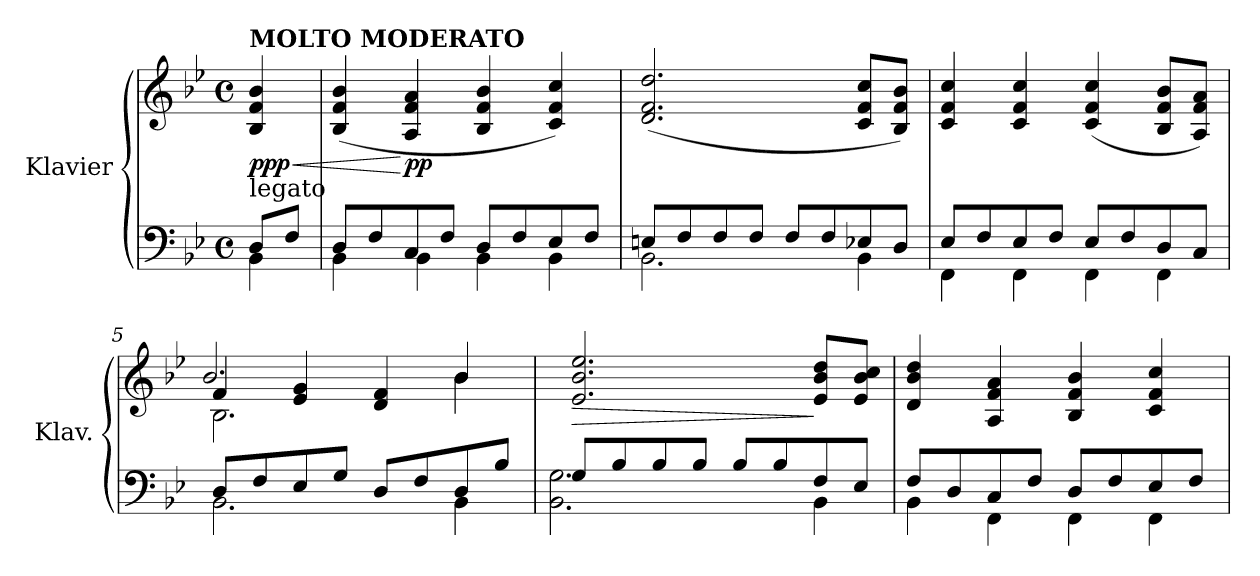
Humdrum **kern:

**kern	**kern	**dynam
*part1	*part1	*part1
*staff2	*staff1	*staff1/2
*I"Klavier	*	*
*I'Klav.	*	*
*clefF4	*clefG2	*
*k[b-e-]	*k[b-e-]	*
*M4/4	*M4/4	*
*met(c)	*met(c)	*
=1	=1	=1
*^	*	*
!	!	!LO:TX:a:B:t=MOLTO MODERATO	!
!	!	!LO:TX:b:t=legato	!
!	!	!	!LO:HP:b
!	!	!	!LO:DY:n=1:b
8D/L	4BB-\	4B-/ 4f/ 4b-/	< ppp
8F/J	.	.	.
=2	=2	=2	=2
8D/L	4BB-\	(<4B-/ 4f/ 4b-/	.
8F/	.	.	.
*	*	*MM98	*
!	!	!	!LO:DY:n=1:b
8C/	4BB-\	4A/ 4f/ 4a/	[ pp
8F/J	.	.	.
8D/L	4BB-\	4B-/ 4f/ 4b-/	.
8F/	.	.	.
8E-/	4BB-\	4c/ 4f/ 4cc/)	.
8F/J	.	.	.
=3	=3	=3	=3
*	*	*MM102	*
8En/L	2.BB-\	(<2.d/ 2.f/ 2.dd/	.
8F/	.	.	.
*	*	*MM94	*
8F/	.	.	.
8F/J	.	.	.
8F/L	.	.	.
8F/	.	.	.
*	*	*MM98	*
8E-X/	4BB-\	8c/ 8f/ 8cc/L	.
8D/J	.	8B-/ 8f/ 8b-/J)	.
=4	=4	=4	=4
*	*	*MM94	*
8E-/L	4FF\	4c/ 4f/ 4cc/	.
8F/	.	.	.
8E-/	4FF\	4c/ 4f/ 4cc/	.
8F/J	.	.	.
*	*	*MM98	*
8E-/L	4FF\	(<4c/ 4f/ 4cc/	.
8F/	.	.	.
8D/	4FF\	8B-/ 8f/ 8b-/L	.
8C/J	.	8A/ 8f/ 8a/J)	.
=5	=5	=5	=5
*	*	*^	*
*	*	*	*^	*
8D/L	2.BB-\	4f/	2.B-\	2.b-/	.
8F/	.	.	.	.	.
8E-/	.	4e-/ 4g/	.	.	.
8G/J	.	.	.	.	.
8D/L	.	4d/ 4f/	.	.	.
8F/	.	.	.	.	.
*	*	*MM94	*	*	*
8D/	4BB-\	4b-/	4b-\	4ryy	.
8B-/J	.	.	.	.	.
*	*	*v	*v	*v	*
=6	=6	=6	=6
*	*	*MM102	*
!	!	!	!LO:HP:b
8G/L	2.BB-\ 2.G\	2.e-/ 2.b-/ 2.ee-/	>
8B-/	.	.	.
*	*	*MM94	*
8B-/	.	.	.
8B-/J	.	.	.
8B-/L	.	.	.
8B-/	.	.	.
*	*	*MM98	*
8F/	4BB-\	8e-/ 8b-/ 8dd/L	]
8E-/J	.	8e-/ 8b-/ 8cc/J	.
=7	=7	=7	=7
*	*	*MM94	*
8F/L	4BB-\	4d/ 4b-/ 4dd/	.
8D/	.	.	.
8C/	4FF\	4A/ 4f/ 4a/	.
8F/J	.	.	.
*	*	*MM98	*
8D/L	4FF\	4B-/ 4f/ 4b-/	.
8F/	.	.	.
8E-/	4FF\	4c/ 4f/ 4cc/	.
8F/J	.	.	.
*v	*v	*	*
=	=	=
*-	*-	*-
